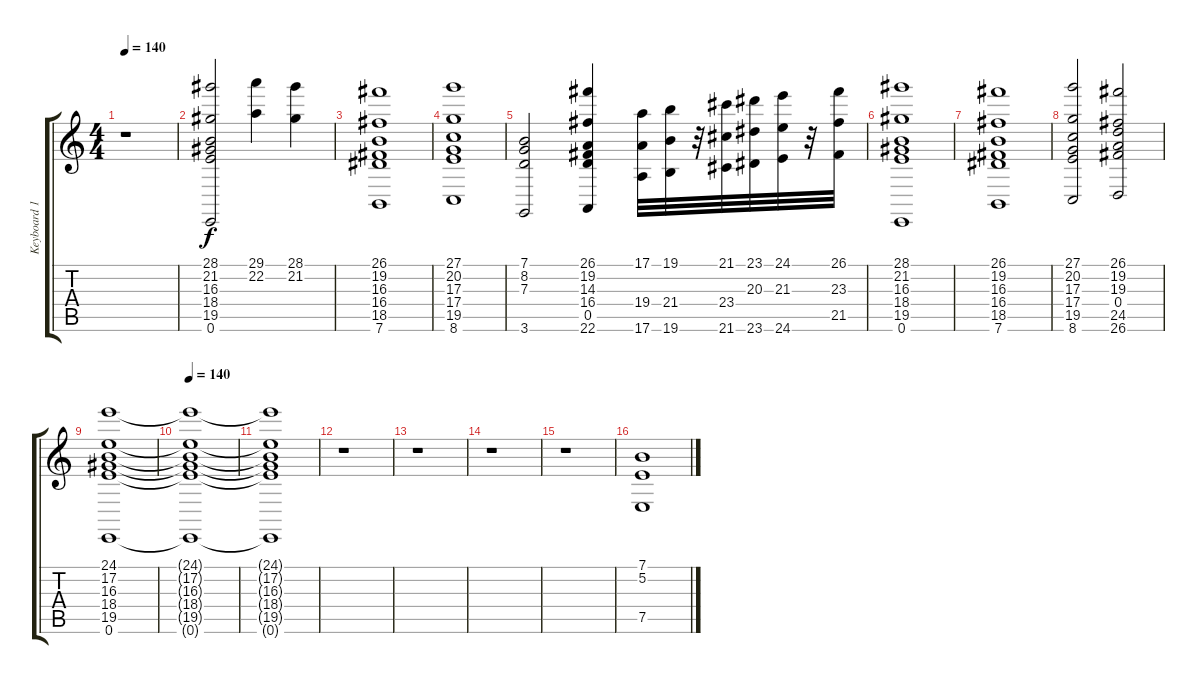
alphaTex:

\track ("Keyboard 1" "Keyboard 1") {instrument stringensemble1}
\staff {score tabs}
\tuning (E4 B3 G3 D3 A2 E2) {hide}
\ts (4 4)
\tempo 140
\tempo 100
\tempo 140
\clef g2
\ks c
r.1{dy f instrument stringensemble1} |
(28.1 21.2 16.3 18.4 19.5 0.6).2 (29.1 22.2).4 (28.1 21.2).4 |
(26.1 19.2 16.3 16.4 18.5 7.6).1 |
(27.1 20.2 17.3 17.4 19.5 8.6).1 |
(7.1 8.2 7.3 3.6).2 (26.1 19.2 14.3 16.4 0.5 22.6).4 (17.1 19.4 17.6).32 (19.1 21.4 19.6).32 r.32 (21.1 23.4 21.6).32 (23.1 20.3 23.6).32 (24.1 21.3 24.6).32 r.32 (26.1 23.3 21.5).32 |
(28.1 21.2 16.3 18.4 19.5 0.6).1 |
(26.1 19.2 16.3 16.4 18.5 7.6).1 |
(27.1 20.2 17.3 17.4 19.5 8.6).2 (26.1 19.2 19.3 0.4 24.5 26.6).2 |
(24.1 17.2 16.3 18.4 19.5 0.6).1 |
\tempo 140
(24.1{t} 17.2{t} 16.3{t} 18.4{t} 19.5{t} 0.6{t}).1 |
(24.1{t} 17.2{t} 16.3{t} 18.4{t} 19.5{t} 0.6{t}).1 |
r.1 |
r.1 |
r.1 |
r.1 |
(7.1 5.2 7.5).1
